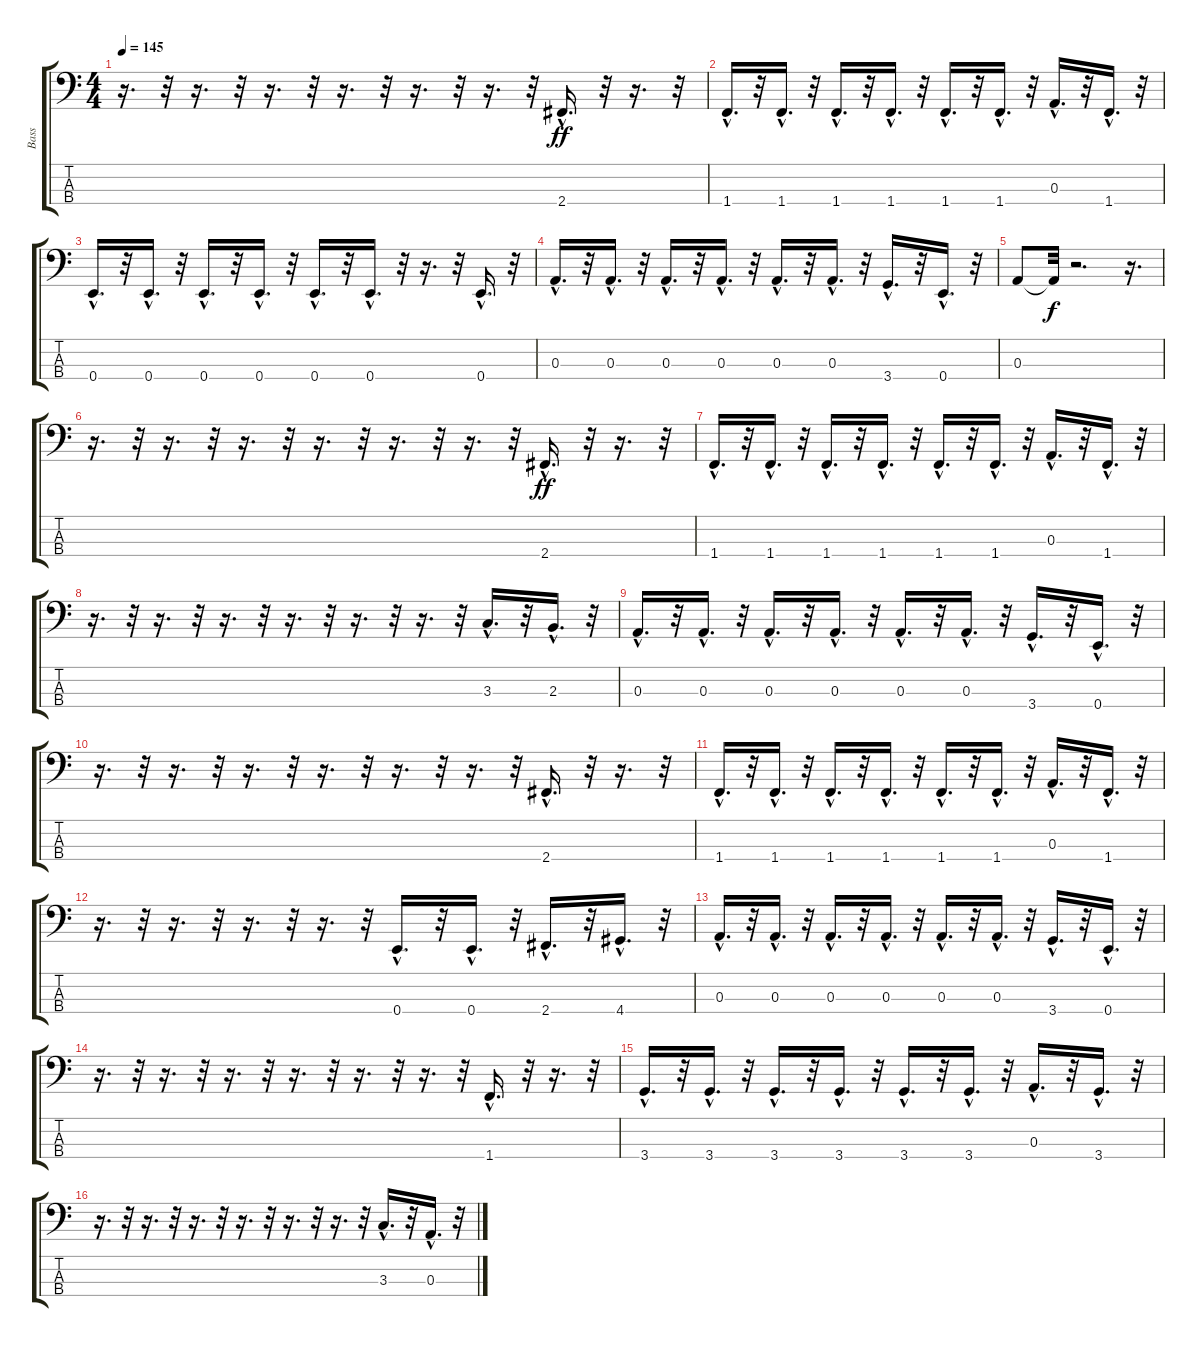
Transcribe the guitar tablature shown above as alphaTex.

\track ("Bass" "Bass") {instrument electricbassfinger}
\staff {score tabs}
\tuning (G2 D2 A1 E1) {hide}
\ts (4 4)
\tempo 145
\clef f4
\ks c
r.16{d dy ff} r.32 r.16{d} r.32 r.16{d} r.32 r.16{d} r.32 r.16{d} r.32 r.16{d} r.32 2.4{hac}.16{d} r.32 r.16{d} r.32 |
1.4{hac}.16{d} r.32 1.4{hac}.16{d} r.32 1.4{hac}.16{d} r.32 1.4{hac}.16{d} r.32 1.4{hac}.16{d} r.32 1.4{hac}.16{d} r.32 0.3{hac}.16{d} r.32 1.4{hac}.16{d} r.32 |
0.4{hac}.16{d} r.32 0.4{hac}.16{d} r.32 0.4{hac}.16{d} r.32 0.4{hac}.16{d} r.32 0.4{hac}.16{d} r.32 0.4{hac}.16{d} r.32 r.16{d} r.32 0.4{hac}.16{d} r.32 |
0.3{hac}.16{d} r.32 0.3{hac}.16{d} r.32 0.3{hac}.16{d} r.32 0.3{hac}.16{d} r.32 0.3{hac}.16{d} r.32 0.3{hac}.16{d} r.32 3.4{hac}.16{d} r.32 0.4{hac}.16{d} r.32 |
0.3.8 0.3{t}.32{dy f} r.2{d} r.16{d} |
r.16{d} r.32 r.16{d} r.32 r.16{d} r.32 r.16{d} r.32 r.16{d} r.32 r.16{d} r.32 2.4{hac}.16{d dy ff} r.32 r.16{d} r.32 |
1.4{hac}.16{d} r.32 1.4{hac}.16{d} r.32 1.4{hac}.16{d} r.32 1.4{hac}.16{d} r.32 1.4{hac}.16{d} r.32 1.4{hac}.16{d} r.32 0.3{hac}.16{d} r.32 1.4{hac}.16{d} r.32 |
r.16{d} r.32 r.16{d} r.32 r.16{d} r.32 r.16{d} r.32 r.16{d} r.32 r.16{d} r.32 3.3{hac}.16{d} r.32 2.3{hac}.16{d} r.32 |
0.3{hac}.16{d} r.32 0.3{hac}.16{d} r.32 0.3{hac}.16{d} r.32 0.3{hac}.16{d} r.32 0.3{hac}.16{d} r.32 0.3{hac}.16{d} r.32 3.4{hac}.16{d} r.32 0.4{hac}.16{d} r.32 |
r.16{d} r.32 r.16{d} r.32 r.16{d} r.32 r.16{d} r.32 r.16{d} r.32 r.16{d} r.32 2.4{hac}.16{d} r.32 r.16{d} r.32 |
1.4{hac}.16{d} r.32 1.4{hac}.16{d} r.32 1.4{hac}.16{d} r.32 1.4{hac}.16{d} r.32 1.4{hac}.16{d} r.32 1.4{hac}.16{d} r.32 0.3{hac}.16{d} r.32 1.4{hac}.16{d} r.32 |
r.16{d} r.32 r.16{d} r.32 r.16{d} r.32 r.16{d} r.32 0.4{hac}.16{d} r.32 0.4{hac}.16{d} r.32 2.4{hac}.16{d} r.32 4.4{hac}.16{d} r.32 |
0.3{hac}.16{d} r.32 0.3{hac}.16{d} r.32 0.3{hac}.16{d} r.32 0.3{hac}.16{d} r.32 0.3{hac}.16{d} r.32 0.3{hac}.16{d} r.32 3.4{hac}.16{d} r.32 0.4{hac}.16{d} r.32 |
r.16{d} r.32 r.16{d} r.32 r.16{d} r.32 r.16{d} r.32 r.16{d} r.32 r.16{d} r.32 1.4{hac}.16{d} r.32 r.16{d} r.32 |
3.4{hac}.16{d} r.32 3.4{hac}.16{d} r.32 3.4{hac}.16{d} r.32 3.4{hac}.16{d} r.32 3.4{hac}.16{d} r.32 3.4{hac}.16{d} r.32 0.3{hac}.16{d} r.32 3.4{hac}.16{d} r.32 |
r.16{d} r.32 r.16{d} r.32 r.16{d} r.32 r.16{d} r.32 r.16{d} r.32 r.16{d} r.32 3.3{hac}.16{d} r.32 0.3{hac}.16{d} r.32
